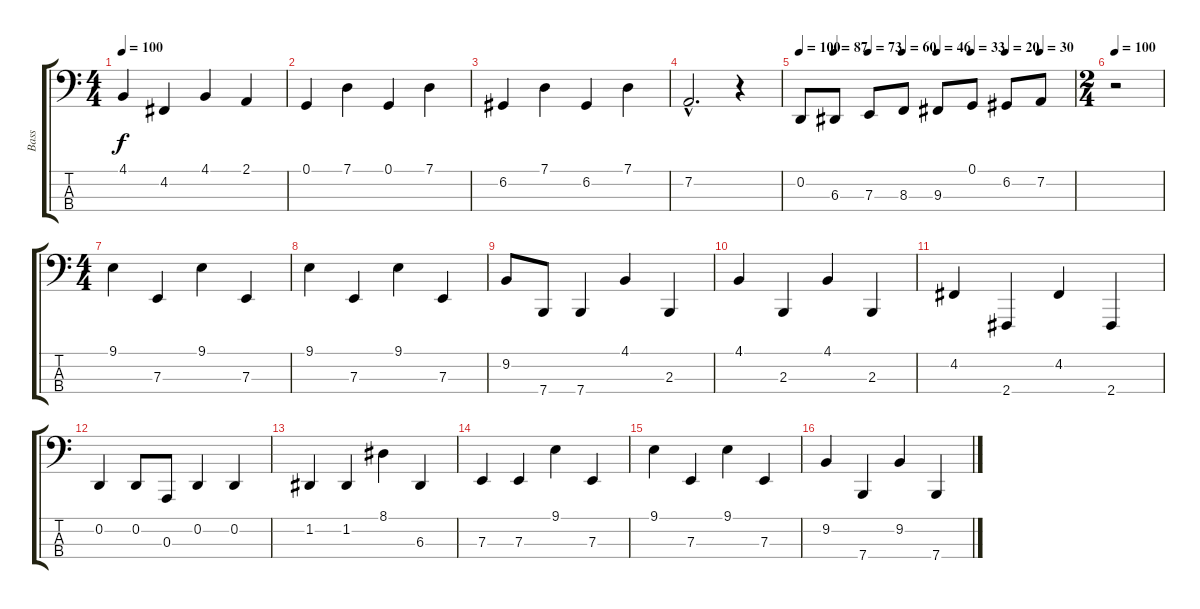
\track ("Bass" "Bass") {instrument tuba}
\staff {score tabs}
\tuning (G2 D2 A1 E1) {hide}
\ts (4 4)
\tempo 100
\clef f4
\ks c
4.1.4{dy f} 4.2.4 4.1.4 2.1.4 |
0.1.4 7.1.4 0.1.4 7.1.4 |
6.2.4 7.1.4 6.2.4 7.1.4 |
7.2{hac}.2{d} r.4 |
\tempo 100
\tempo (87 0.125)
\tempo (73 0.25)
\tempo (60 0.375)
\tempo (46 0.5)
\tempo (33 0.625)
\tempo (20 0.75)
\tempo (30 0.875)
0.2.8 6.3.8 7.3.8 8.3.8 9.3.8 0.1.8 6.2.8 7.2.8 |
\ts (2 4)
\tempo 100
r.2 |
\ts (4 4)
9.1.4 7.3.4 9.1.4 7.3.4 |
9.1.4 7.3.4 9.1.4 7.3.4 |
9.2.8 7.4.8 7.4.4 4.1.4 2.3.4 |
4.1.4 2.3.4 4.1.4 2.3.4 |
4.2.4 2.4.4 4.2.4 2.4.4 |
0.2.4 0.2.8 0.3.8 0.2.4 0.2.4 |
1.2.4 1.2.4 8.1.4 6.3.4 |
7.3.4 7.3.4 9.1.4 7.3.4 |
9.1.4 7.3.4 9.1.4 7.3.4 |
9.2.4 7.4.4 9.2.4 7.4.4
